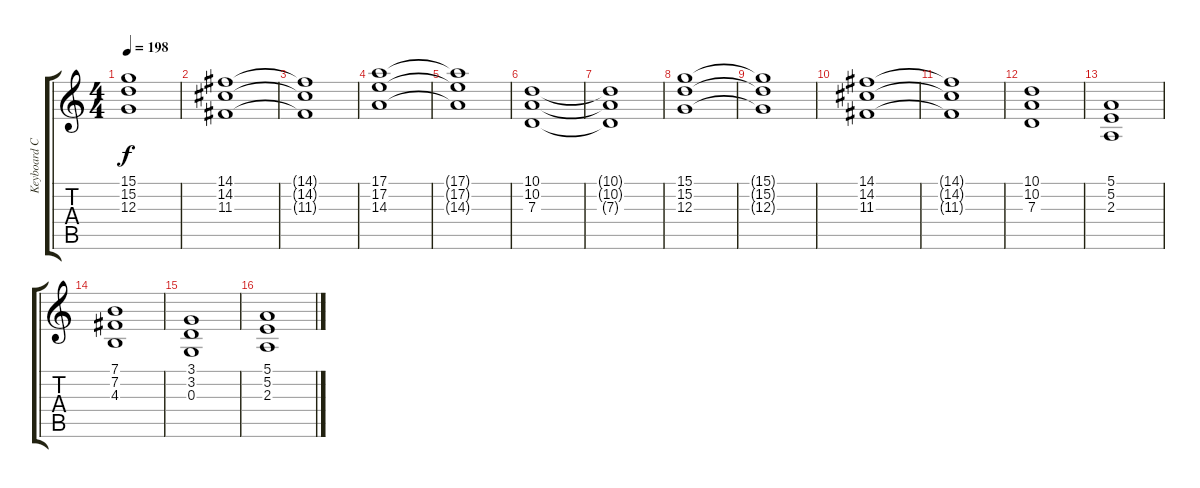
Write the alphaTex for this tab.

\track ("Keyboard Chord" "Keyboard C") {instrument stringensemble1}
\staff {score tabs}
\tuning (E4 B3 G3 D3 A2 E2) {hide}
\ts (4 4)
\tempo 198
\clef g2
\ks c
(15.1{t} 15.2{t} 12.3{t}).1{dy f} |
(14.1 14.2 11.3).1 |
(14.1{t} 14.2{t} 11.3{t}).1 |
(17.1 17.2 14.3).1 |
(17.1{t} 17.2{t} 14.3{t}).1 |
(10.1 10.2 7.3).1 |
(10.1{t} 10.2{t} 7.3{t}).1 |
(15.1 15.2 12.3).1 |
(15.1{t} 15.2{t} 12.3{t}).1 |
(14.1 14.2 11.3).1 |
(14.1{t} 14.2{t} 11.3{t}).1 |
(10.1 10.2 7.3).1 |
(5.1 5.2 2.3).1 |
(7.1 7.2 4.3).1 |
(3.1 3.2 0.3).1 |
(5.1 5.2 2.3).1
